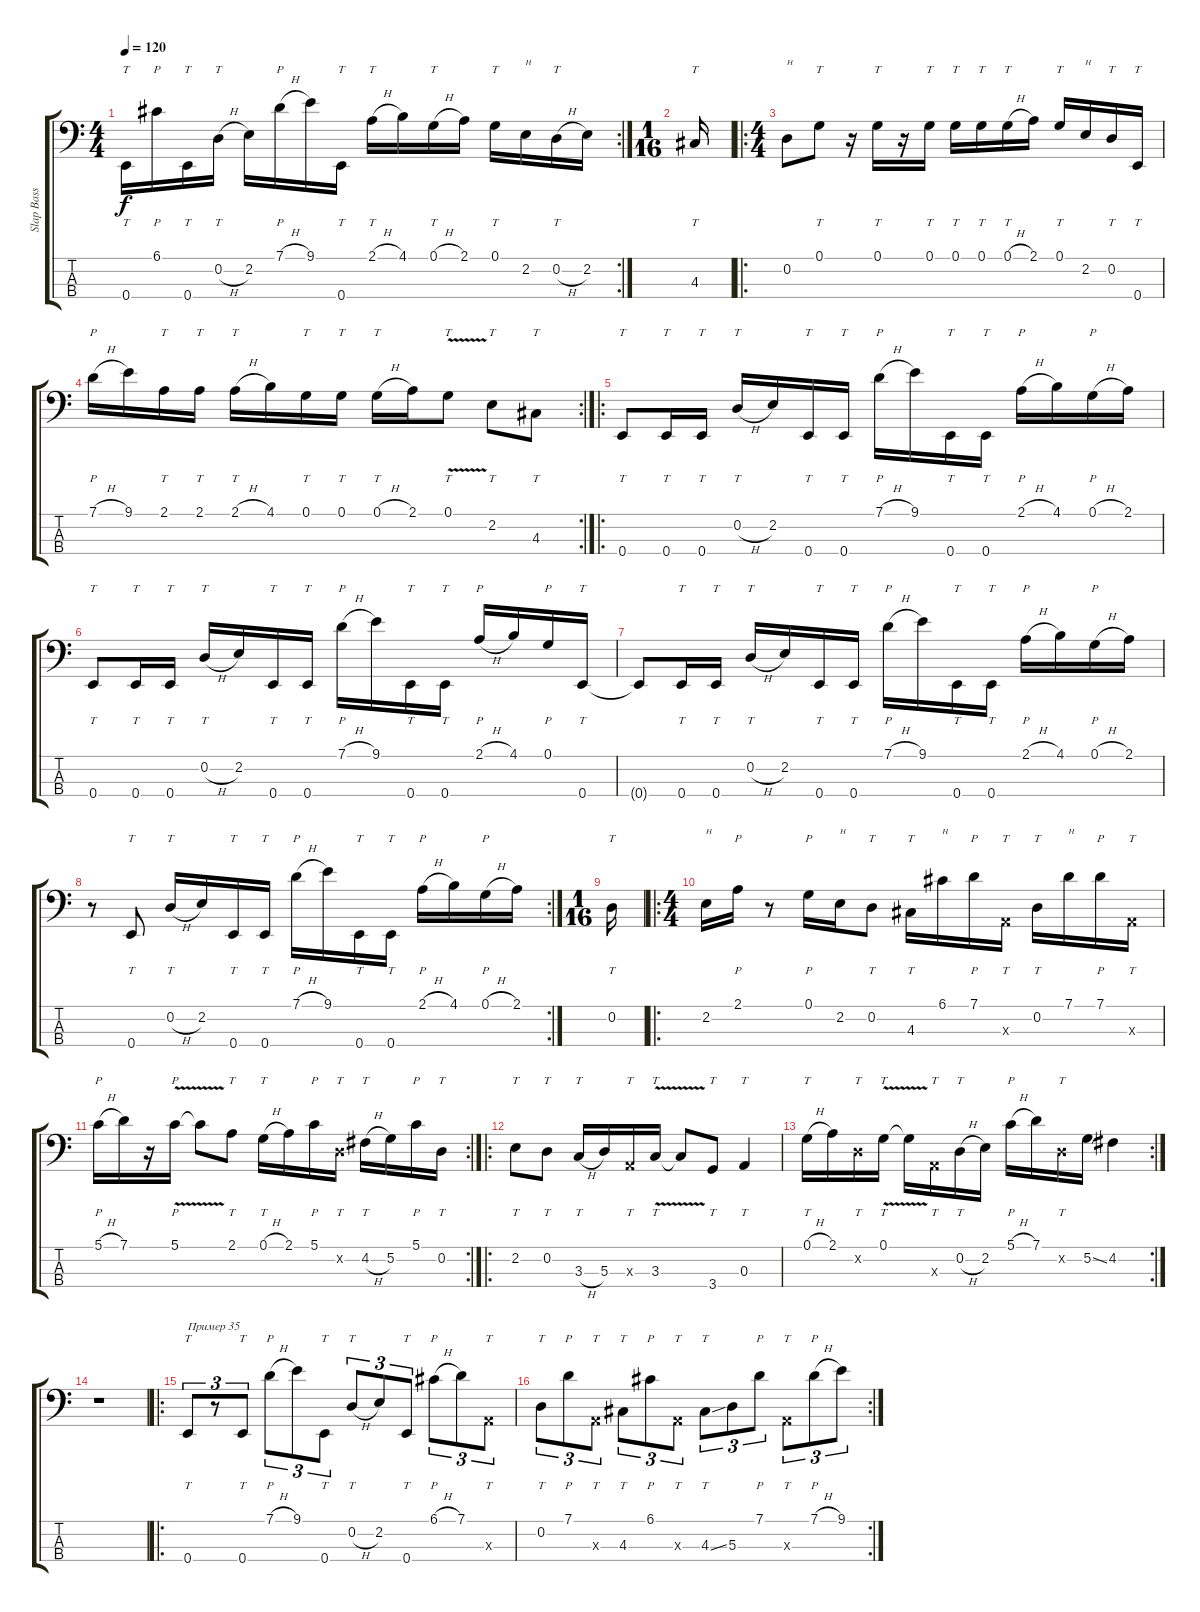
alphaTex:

\track ("Slap Bass" "Slap Bass") {instrument slapbass1}
\staff {score tabs}
\tuning (G2 D2 A1 E1) {hide}
\rc 2
\ts (4 4)
\tempo 120
\clef f4
\ks c
0.4.16{tt dy f} 6.1.16{p} 0.4.16{tt} 0.2{h}.16{tt} 2.2.16 7.1{h}.16{p} 9.1.16 0.4.16{tt} 2.1{h}.16{tt} 4.1.16 0.1{h}.16{tt} 2.1.16 0.1.16{tt} 2.2.16{txt "н"} 0.2{h}.16{tt} 2.2.16 |
\ts (1 16)
4.3.16{tt} |
\ro
\ts (4 4)
0.2.8{txt "н"} 0.1.8{tt} r.16 0.1.16{tt} r.16 0.1.16{tt} 0.1.16{tt} 0.1.16{tt} 0.1{h}.16{tt} 2.1.16 0.1.16{tt} 2.2.16{txt "н"} 0.2.16{tt} 0.4.16{tt} |
\rc 2
7.1{h}.16{p} 9.1.16 2.1.16{tt} 2.1.16{tt} 2.1{h}.16{tt} 4.1.16 0.1.16{tt} 0.1.16{tt} 0.1{h}.16{tt} 2.1.16 0.1{v}.8{tt} 2.2.8{tt} 4.3.8{tt} |
\ro
0.4.8{tt} 0.4.16{tt} 0.4.16{tt} 0.2{h}.16{tt} 2.2.16 0.4.16{tt} 0.4.16{tt} 7.1{h}.16{p} 9.1.16 0.4.16{tt} 0.4.16{tt} 2.1{h}.16{p} 4.1.16 0.1{h}.16{p} 2.1.16 |
0.4.8{tt} 0.4.16{tt} 0.4.16{tt} 0.2{h}.16{tt} 2.2.16 0.4.16{tt} 0.4.16{tt} 7.1{h}.16{p} 9.1.16 0.4.16{tt} 0.4.16{tt} 2.1{h}.16{p} 4.1.16 0.1.16{p} 0.4.16{tt} |
0.4{t}.8 0.4.16{tt} 0.4.16{tt} 0.2{h}.16{tt} 2.2.16 0.4.16{tt} 0.4.16{tt} 7.1{h}.16{p} 9.1.16 0.4.16{tt} 0.4.16{tt} 2.1{h}.16{p} 4.1.16 0.1{h}.16{p} 2.1.16 |
\rc 2
r.8 0.4.8{tt} 0.2{h}.16{tt} 2.2.16 0.4.16{tt} 0.4.16{tt} 7.1{h}.16{p} 9.1.16 0.4.16{tt} 0.4.16{tt} 2.1{h}.16{p} 4.1.16 0.1{h}.16{p} 2.1.16 |
\ts (1 16)
0.2.16{tt} |
\ro
\ts (4 4)
2.2.16{txt "н"} 2.1.16{p} r.8 0.1.16{p} 2.2.16{txt "н"} 0.2.8{tt} 4.3.16{tt} 6.1.16{txt "н"} 7.1.16{p} 0.3{x}.16{tt} 0.2.16{tt} 7.1.16{txt "н"} 7.1.16{p} 0.3{x}.16{tt} |
\rc 2
5.1{h}.16{p} 7.1.16 r.16 5.1{v}.16{p} 5.1{t}.8 2.1.8{tt} 0.1{h}.16{tt} 2.1.16 5.1.16{p} 0.2{x}.16{tt} 4.2{h}.16{tt} 5.2.16 5.1.16{p} 0.2.16{tt} |
\ro
2.2.8{tt} 0.2.8{tt} 3.3{h}.16{tt} 5.3.16 0.3{x}.16{tt} 3.3{v}.16{tt} 3.3{t}.8 3.4.8{tt} 0.3.4{tt} |
\rc 2
0.1{h}.16{tt} 2.1.16 0.2{x}.16{tt} 0.1{v}.16{tt} 0.1{t}.16 0.3{x}.16{tt} 0.2{h}.16{tt} 2.2.16 5.1{h}.16{p} 7.1.16 0.2{x}.16{tt} 5.2{ss}.16 4.2.4 |
r.1 |
\ro
0.4.8{tt tu (3 2) txt "Пример 35"} r.8{tu (3 2)} 0.4.8{tt tu (3 2)} 7.1{h}.8{p tu (3 2)} 9.1.8{tu (3 2)} 0.4.8{tt tu (3 2)} 0.2{h}.8{tt tu (3 2)} 2.2.8{tu (3 2)} 0.4.8{tt tu (3 2)} 6.1{h}.8{p tu (3 2)} 7.1.8{tu (3 2)} 0.3{x}.8{tt tu (3 2)} |
\rc 2
0.2.8{tt tu (3 2)} 7.1.8{p tu (3 2)} 0.3{x}.8{tt tu (3 2)} 4.3.8{tt tu (3 2)} 6.1.8{p tu (3 2)} 0.3{x}.8{tt tu (3 2)} 4.3{ss}.8{tt tu (3 2)} 5.3.8{tu (3 2)} 7.1.8{p tu (3 2)} 0.3{x}.8{tt tu (3 2)} 7.1{h}.8{p tu (3 2)} 9.1.8{tu (3 2)}
